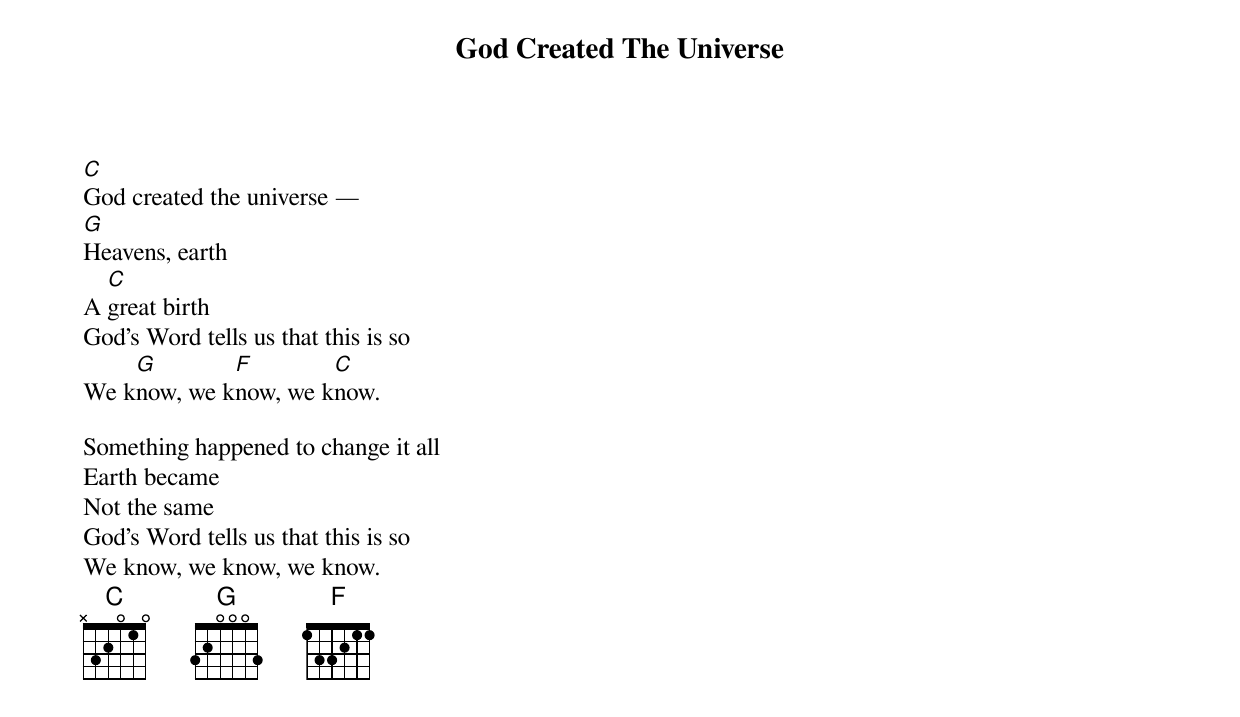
{title: God Created The Universe}


[C]God created the universe —
[G]Heavens, earth
A [C]great birth
God's Word tells us that this is so
We k[G]now, we k[F]now, we k[C]now.

Something happened to change it all
Earth became
Not the same
God's Word tells us that this is so
We know, we know, we know.
